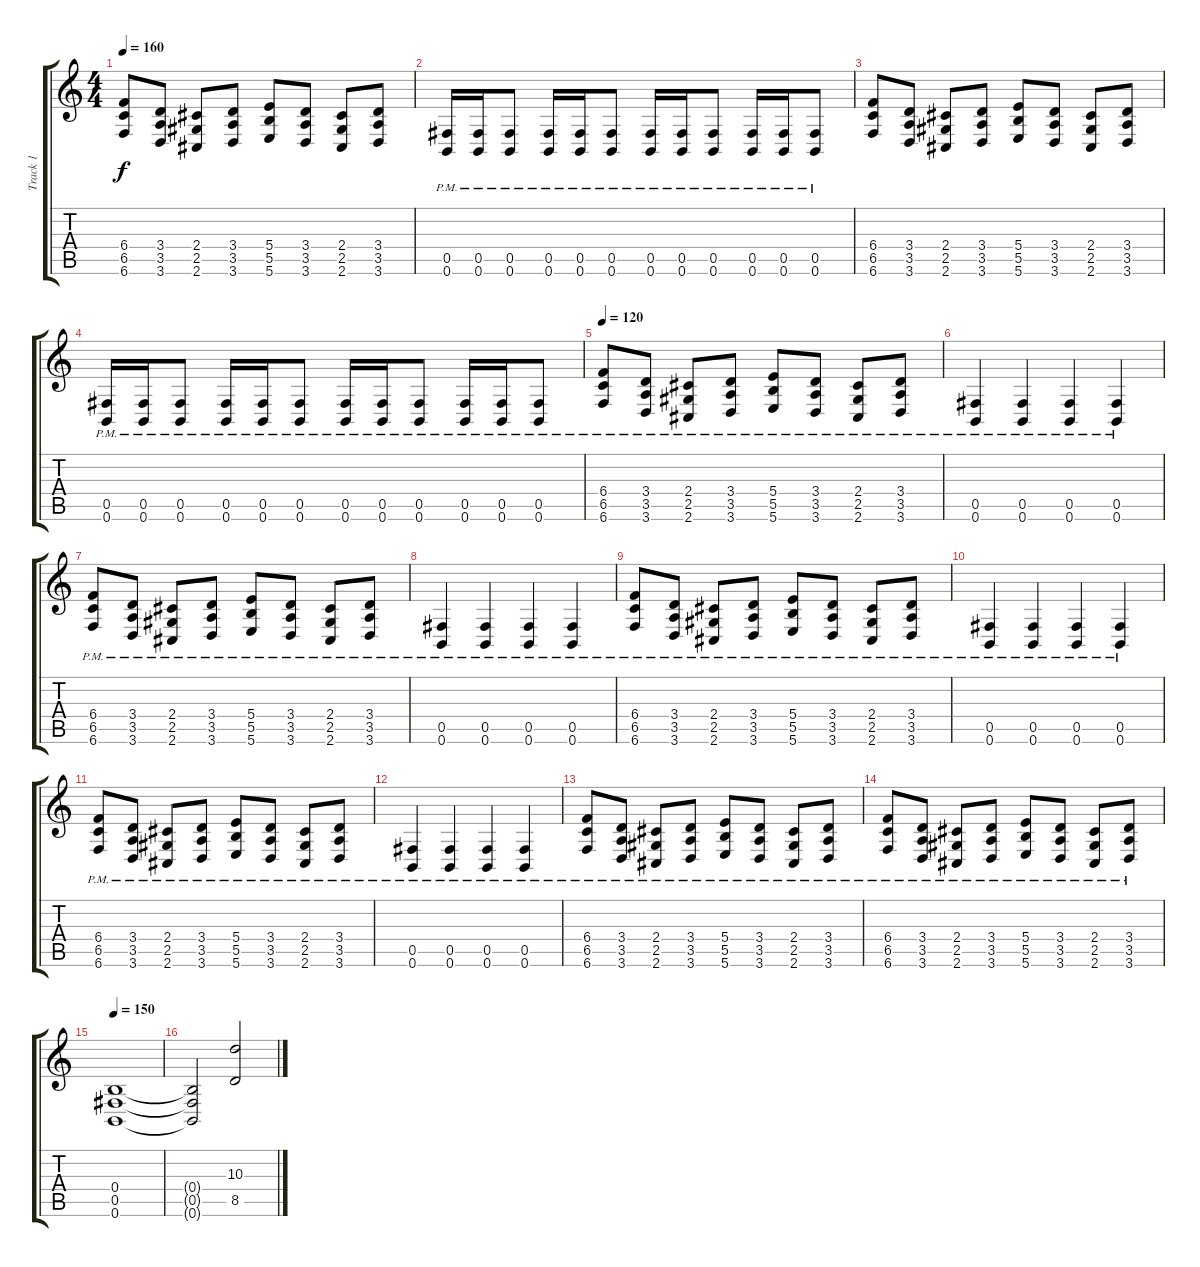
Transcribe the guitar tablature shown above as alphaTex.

\track ("Track 1" "Track 1") {instrument distortionguitar}
\staff {score tabs}
\tuning (Db4 Ab3 E3 B2 Gb2 B1) {hide}
\ts (4 4)
\tempo 160
\clef g2
\ks c
(6.4 6.5 6.6).8{dy f} (3.4 3.5 3.6).8 (2.4 2.5 2.6).8 (3.4 3.5 3.6).8 (5.4 5.5 5.6).8 (3.4 3.5 3.6).8 (2.4 2.5 2.6).8 (3.4 3.5 3.6).8 |
(0.5{pm} 0.6{pm}).16 (0.5{pm} 0.6{pm}).16 (0.5{pm} 0.6{pm}).8 (0.5{pm} 0.6{pm}).16 (0.5{pm} 0.6{pm}).16 (0.5{pm} 0.6{pm}).8 (0.5{pm} 0.6{pm}).16 (0.5{pm} 0.6{pm}).16 (0.5{pm} 0.6{pm}).8 (0.5{pm} 0.6{pm}).16 (0.5{pm} 0.6{pm}).16 (0.5{pm} 0.6{pm}).8 |
(6.4 6.5 6.6).8 (3.4 3.5 3.6).8 (2.4 2.5 2.6).8 (3.4 3.5 3.6).8 (5.4 5.5 5.6).8 (3.4 3.5 3.6).8 (2.4 2.5 2.6).8 (3.4 3.5 3.6).8 |
(0.5{pm} 0.6{pm}).16 (0.5{pm} 0.6{pm}).16 (0.5{pm} 0.6{pm}).8 (0.5{pm} 0.6{pm}).16 (0.5{pm} 0.6{pm}).16 (0.5{pm} 0.6{pm}).8 (0.5{pm} 0.6{pm}).16 (0.5{pm} 0.6{pm}).16 (0.5{pm} 0.6{pm}).8 (0.5{pm} 0.6{pm}).16 (0.5{pm} 0.6{pm}).16 (0.5{pm} 0.6{pm}).8 |
\tempo 120
(6.4{pm} 6.5{pm} 6.6{pm}).8 (3.4{pm} 3.5{pm} 3.6{pm}).8 (2.4{pm} 2.5{pm} 2.6{pm}).8 (3.4{pm} 3.5{pm} 3.6{pm}).8 (5.4{pm} 5.5{pm} 5.6{pm}).8 (3.4{pm} 3.5{pm} 3.6{pm}).8 (2.4{pm} 2.5{pm} 2.6{pm}).8 (3.4{pm} 3.5{pm} 3.6{pm}).8 |
(0.5{pm} 0.6{pm}).4 (0.5{pm} 0.6{pm}).4 (0.5{pm} 0.6{pm}).4 (0.5{pm} 0.6{pm}).4 |
(6.4{pm} 6.5{pm} 6.6{pm}).8 (3.4{pm} 3.5{pm} 3.6{pm}).8 (2.4{pm} 2.5{pm} 2.6{pm}).8 (3.4{pm} 3.5{pm} 3.6{pm}).8 (5.4{pm} 5.5{pm} 5.6{pm}).8 (3.4{pm} 3.5{pm} 3.6{pm}).8 (2.4{pm} 2.5{pm} 2.6{pm}).8 (3.4{pm} 3.5{pm} 3.6{pm}).8 |
(0.5{pm} 0.6{pm}).4 (0.5{pm} 0.6{pm}).4 (0.5{pm} 0.6{pm}).4 (0.5{pm} 0.6{pm}).4 |
(6.4{pm} 6.5{pm} 6.6{pm}).8 (3.4{pm} 3.5{pm} 3.6{pm}).8 (2.4{pm} 2.5{pm} 2.6{pm}).8 (3.4{pm} 3.5{pm} 3.6{pm}).8 (5.4{pm} 5.5{pm} 5.6{pm}).8 (3.4{pm} 3.5{pm} 3.6{pm}).8 (2.4{pm} 2.5{pm} 2.6{pm}).8 (3.4{pm} 3.5{pm} 3.6{pm}).8 |
(0.5{pm} 0.6{pm}).4 (0.5{pm} 0.6{pm}).4 (0.5{pm} 0.6{pm}).4 (0.5{pm} 0.6{pm}).4 |
(6.4{pm} 6.5{pm} 6.6{pm}).8 (3.4{pm} 3.5{pm} 3.6{pm}).8 (2.4{pm} 2.5{pm} 2.6{pm}).8 (3.4{pm} 3.5{pm} 3.6{pm}).8 (5.4{pm} 5.5{pm} 5.6{pm}).8 (3.4{pm} 3.5{pm} 3.6{pm}).8 (2.4{pm} 2.5{pm} 2.6{pm}).8 (3.4{pm} 3.5{pm} 3.6{pm}).8 |
(0.5{pm} 0.6{pm}).4 (0.5{pm} 0.6{pm}).4 (0.5{pm} 0.6{pm}).4 (0.5{pm} 0.6{pm}).4 |
(6.4{pm} 6.5{pm} 6.6{pm}).8 (3.4{pm} 3.5{pm} 3.6{pm}).8 (2.4{pm} 2.5{pm} 2.6{pm}).8 (3.4{pm} 3.5{pm} 3.6{pm}).8 (5.4{pm} 5.5{pm} 5.6{pm}).8 (3.4{pm} 3.5{pm} 3.6{pm}).8 (2.4{pm} 2.5{pm} 2.6{pm}).8 (3.4{pm} 3.5{pm} 3.6{pm}).8 |
(6.4{pm} 6.5{pm} 6.6{pm}).8 (3.4{pm} 3.5{pm} 3.6{pm}).8 (2.4{pm} 2.5{pm} 2.6{pm}).8 (3.4{pm} 3.5{pm} 3.6{pm}).8 (5.4{pm} 5.5{pm} 5.6{pm}).8 (3.4{pm} 3.5{pm} 3.6{pm}).8 (2.4{pm} 2.5{pm} 2.6{pm}).8 (3.4{pm} 3.5{pm} 3.6{pm}).8 |
\tempo 150
(0.4 0.5 0.6).1 |
(0.4{t} 0.5{t} 0.6{t}).2 (10.3 8.5).2
